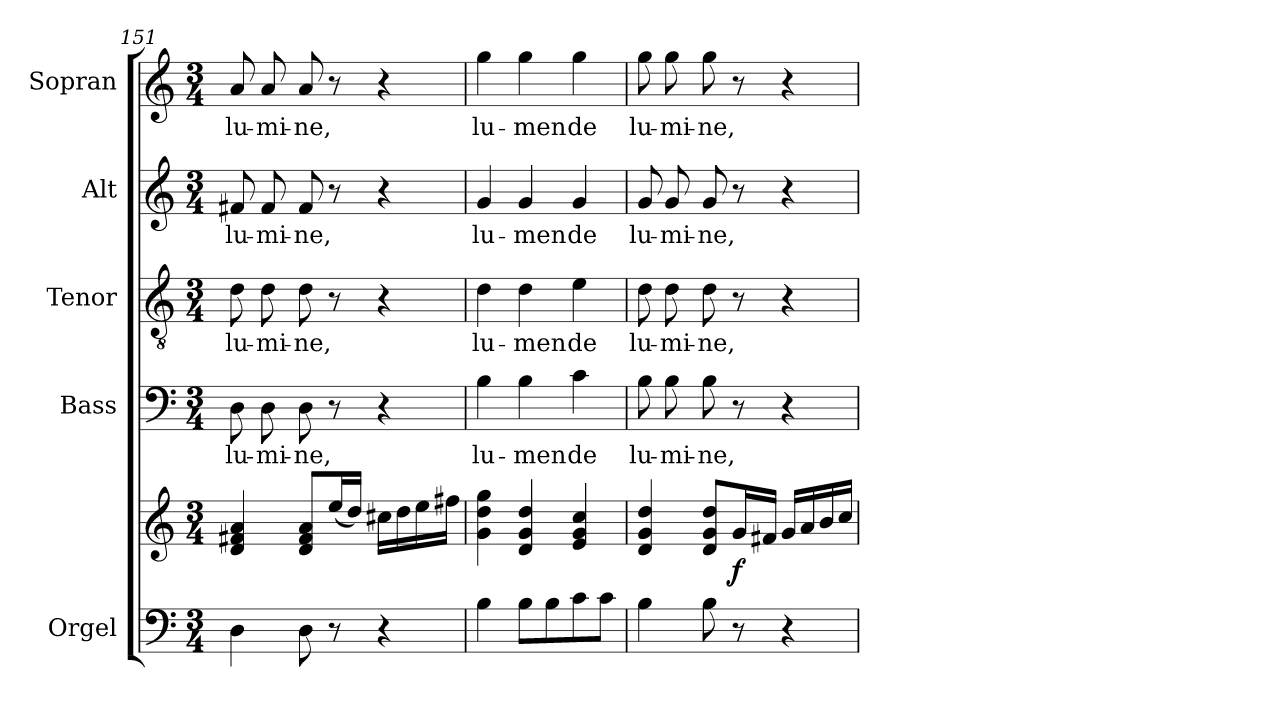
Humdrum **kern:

**kern	**kern	**dynam	**kern	**text	**kern	**text	**kern	**text	**kern	**text
*part5	*part5	*part5	*part4	*part4	*part3	*part3	*part2	*part2	*part1	*part1
*staff6	*staff5	*staff5/6	*staff4	*staff4	*staff3	*staff3	*staff2	*staff2	*staff1	*staff1
*I"Orgel	*	*	*I"Bass	*	*I"Tenor	*	*I"Alt	*	*I"Sopran	*
*I'Org.	*	*	*I'B.	*	*I'T.	*	*I'A.	*	*I'S.	*
*clefF4	*clefG2	*	*clefF4	*	*clefGv2	*	*clefG2	*	*clefG2	*
*k[]	*k[]	*	*k[]	*	*k[]	*	*k[]	*	*k[]	*
*C:	*C:	*	*C:	*	*C:	*	*C:	*	*C:	*
*M3/4	*M3/4	*	*M3/4	*	*M3/4	*	*M3/4	*	*M3/4	*
=151	=151	=151	=151	=151	=151	=151	=151	=151	=151	=151
!	!	!	!	!LO:LY:b	!	!LO:LY:b	!	!LO:LY:b	!	!LO:LY:b
4D\	4d/ 4f#X/ 4a/	.	8D\	lu-	8d\	lu-	8f#X/	lu-	8a/	lu-
!	!	!	!	!LO:LY:b	!	!LO:LY:b	!	!LO:LY:b	!	!LO:LY:b
.	.	.	8D\	-mi-	8d\	-mi-	8f#/	-mi-	8a/	-mi-
!	!	!	!	!LO:LY:b	!	!LO:LY:b	!	!LO:LY:b	!	!LO:LY:b
8D\	8d/ 8f#/ 8a/L	.	8D\	-ne,	8d\	-ne,	8f#/	-ne,	8a/	-ne,
8r	(<16ee/L	.	8r	.	8r	.	8r	.	8r	.
.	16dd/JJ)	.	.	.	.	.	.	.	.	.
4r	16cc#X\LL	.	4r	.	4r	.	4r	.	4r	.
.	16dd\	.	.	.	.	.	.	.	.	.
.	16ee\	.	.	.	.	.	.	.	.	.
.	16ff#X\JJ	.	.	.	.	.	.	.	.	.
=152	=152	=152	=152	=152	=152	=152	=152	=152	=152	=152
!	!	!	!	!LO:LY:b	!	!LO:LY:b	!	!LO:LY:b	!	!LO:LY:b
4B\	4g\ 4dd\ 4gg\	.	4B\	lu-	4d\	lu-	4g/	lu-	4gg\	lu-
!	!	!	!	!LO:LY:b	!	!LO:LY:b	!	!LO:LY:b	!	!LO:LY:b
8B\L	4d/ 4g/ 4dd/	.	4B\	-men	4d\	-men	4g/	-men	4gg\	-men
8B\	.	.	.	.	.	.	.	.	.	.
!	!	!	!	!LO:LY:b	!	!LO:LY:b	!	!LO:LY:b	!	!LO:LY:b
8c\	4e/ 4g/ 4cc/	.	4c\	de	4e\	de	4g/	de	4gg\	de
8c\J	.	.	.	.	.	.	.	.	.	.
=153	=153	=153	=153	=153	=153	=153	=153	=153	=153	=153
!	!	!	!	!LO:LY:b	!	!LO:LY:b	!	!LO:LY:b	!	!LO:LY:b
4B\	4d/ 4g/ 4dd/	.	8B\	lu-	8d\	lu-	8g/	lu-	8gg\	lu-
!	!	!	!	!LO:LY:b	!	!LO:LY:b	!	!LO:LY:b	!	!LO:LY:b
.	.	.	8B\	-mi-	8d\	-mi-	8g/	-mi-	8gg\	-mi-
!	!	!	!	!LO:LY:b	!	!LO:LY:b	!	!LO:LY:b	!	!LO:LY:b
8B\	8d/ 8g/ 8dd/L	.	8B\	-ne,	8d\	-ne,	8g/	-ne,	8gg\	-ne,
!	!	!LO:DY:b	!	!	!	!	!	!	!	!
8r	16g/L	f	8r	.	8r	.	8r	.	8r	.
.	16f#X/JJ	.	.	.	.	.	.	.	.	.
4r	16g/LL	.	4r	.	4r	.	4r	.	4r	.
.	16a/	.	.	.	.	.	.	.	.	.
.	16b/	.	.	.	.	.	.	.	.	.
.	16cc/JJ	.	.	.	.	.	.	.	.	.
=	=	=	=	=	=	=	=	=	=	=
*-	*-	*-	*-	*-	*-	*-	*-	*-	*-	*-
